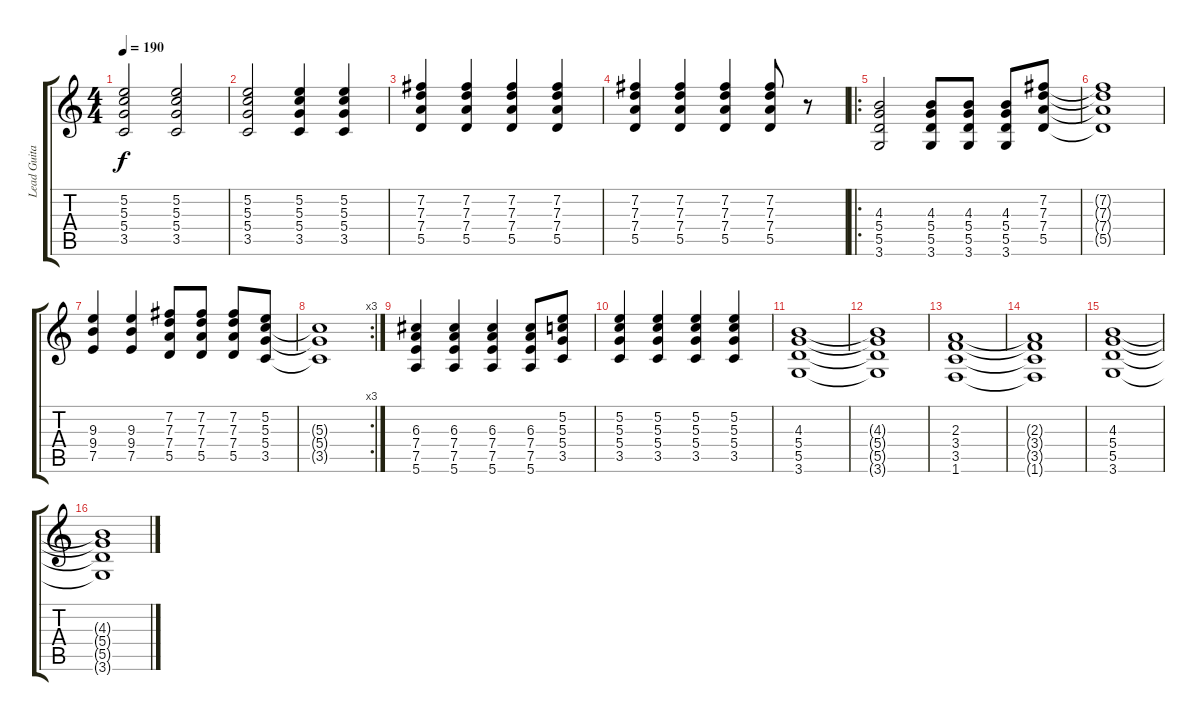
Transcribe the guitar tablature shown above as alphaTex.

\track ("Lead Guitar" "Lead Guita") {instrument distortionguitar}
\staff {score tabs}
\tuning (E4 B3 G3 D3 A2 E2) {hide}
\ts (4 4)
\tempo 190
\clef g2
\ks c
(5.2 5.3 5.4 3.5).2{dy f} (5.2 5.3 5.4 3.5).2 |
(5.2 5.3 5.4 3.5).2 (5.2 5.3 5.4 3.5).4 (5.2 5.3 5.4 3.5).4 |
(7.2 7.3 7.4 5.5).4 (7.2 7.3 7.4 5.5).4 (7.2 7.3 7.4 5.5).4 (7.2 7.3 7.4 5.5).4 |
(7.2 7.3 7.4 5.5).4 (7.2 7.3 7.4 5.5).4 (7.2 7.3 7.4 5.5).4 (7.2 7.3 7.4 5.5).8 r.8 |
\ro
(4.3 5.4 5.5 3.6).2 (4.3 5.4 5.5 3.6).8 (4.3 5.4 5.5 3.6).8 (4.3 5.4 5.5 3.6).8 (7.2 7.3 7.4 5.5).8 |
(7.2{t} 7.3{t} 7.4{t} 5.5{t}).1 |
(9.3 9.4 7.5).4 (9.3 9.4 7.5).4 (7.2 7.3 7.4 5.5).8 (7.2 7.3 7.4 5.5).8 (7.2 7.3 7.4 5.5).8 (5.2 5.3 5.4 3.5).8 |
\rc 3
(5.3{t} 5.4{t} 3.5{t}).1 |
(6.3 7.4 7.5 5.6).4 (6.3 7.4 7.5 5.6).4 (6.3 7.4 7.5 5.6).4 (6.3 7.4 7.5 5.6).8 (5.2 5.3 5.4 3.5).8 |
(5.2 5.3 5.4 3.5).4 (5.2 5.3 5.4 3.5).4 (5.2 5.3 5.4 3.5).4 (5.2 5.3 5.4 3.5).4 |
(4.3 5.4 5.5 3.6).1 |
(4.3{t} 5.4{t} 5.5{t} 3.6{t}).1 |
(2.3 3.4 3.5 1.6).1 |
(2.3{t} 3.4{t} 3.5{t} 1.6{t}).1 |
(4.3 5.4 5.5 3.6).1 |
(4.3{t} 5.4{t} 5.5{t} 3.6{t}).1
